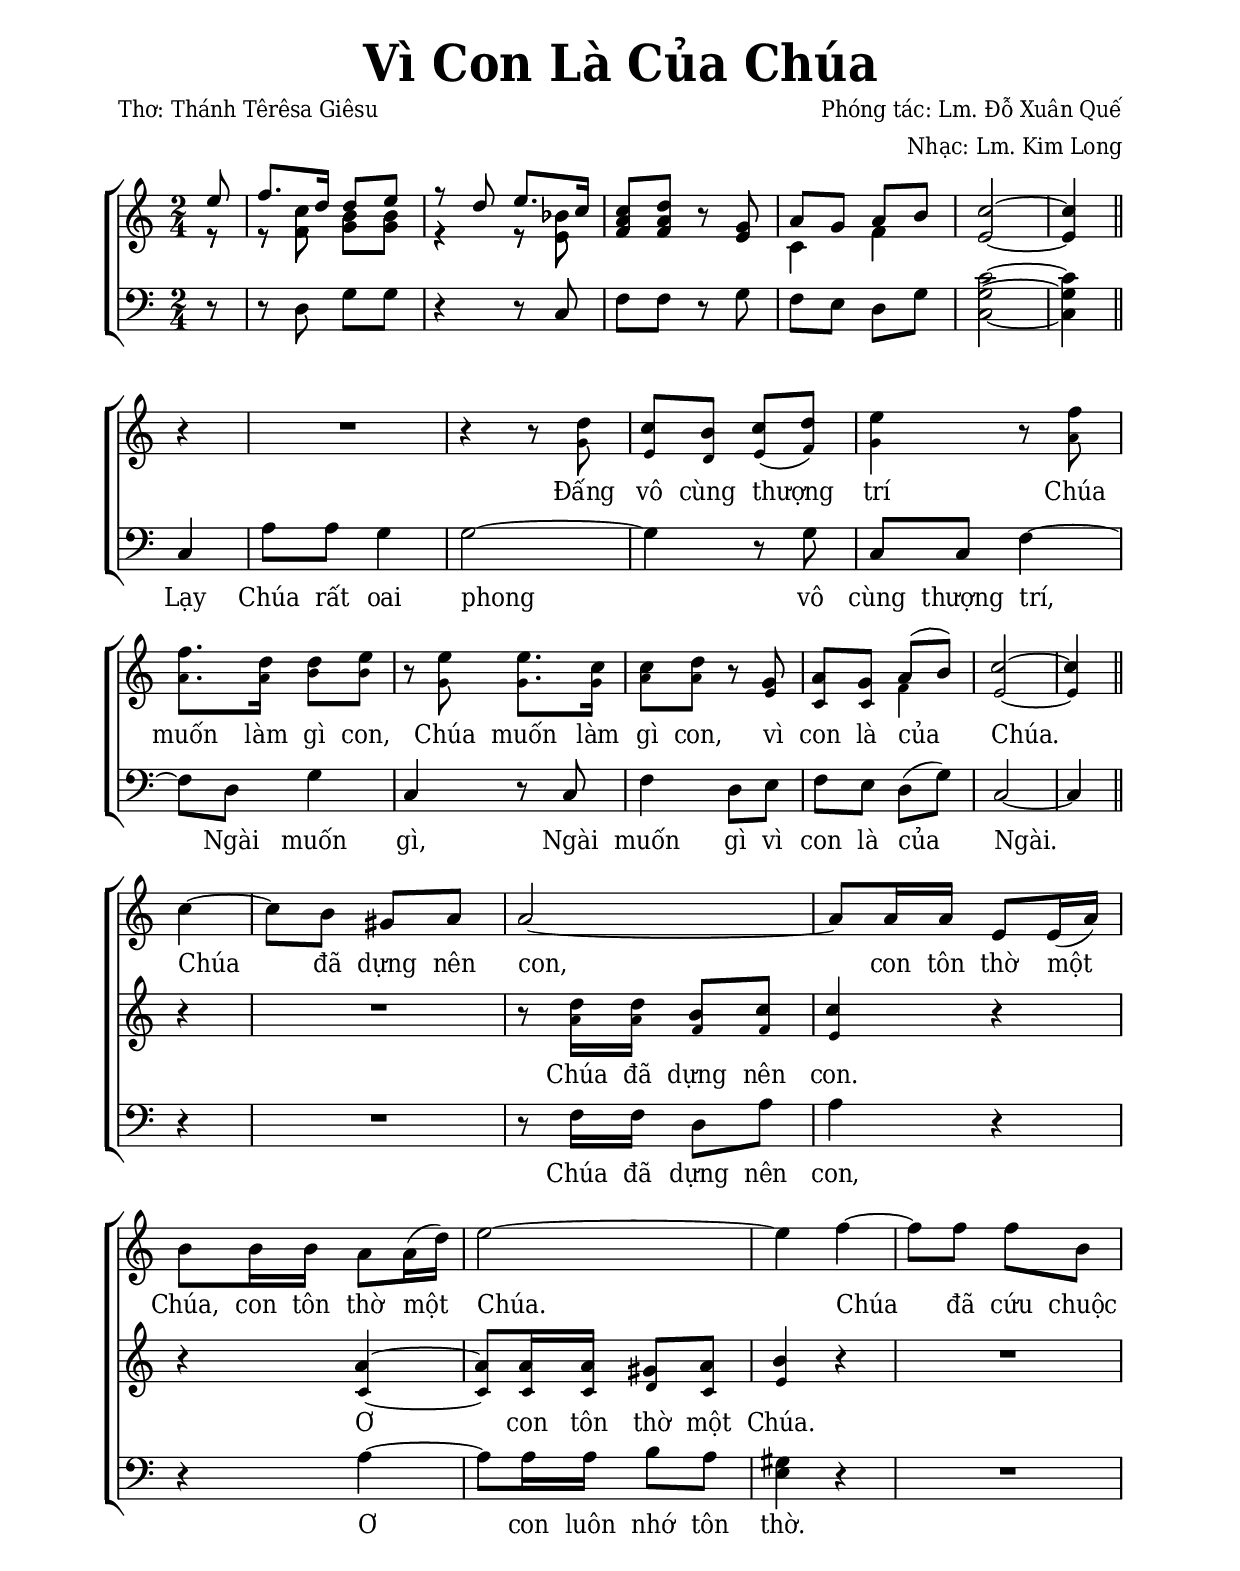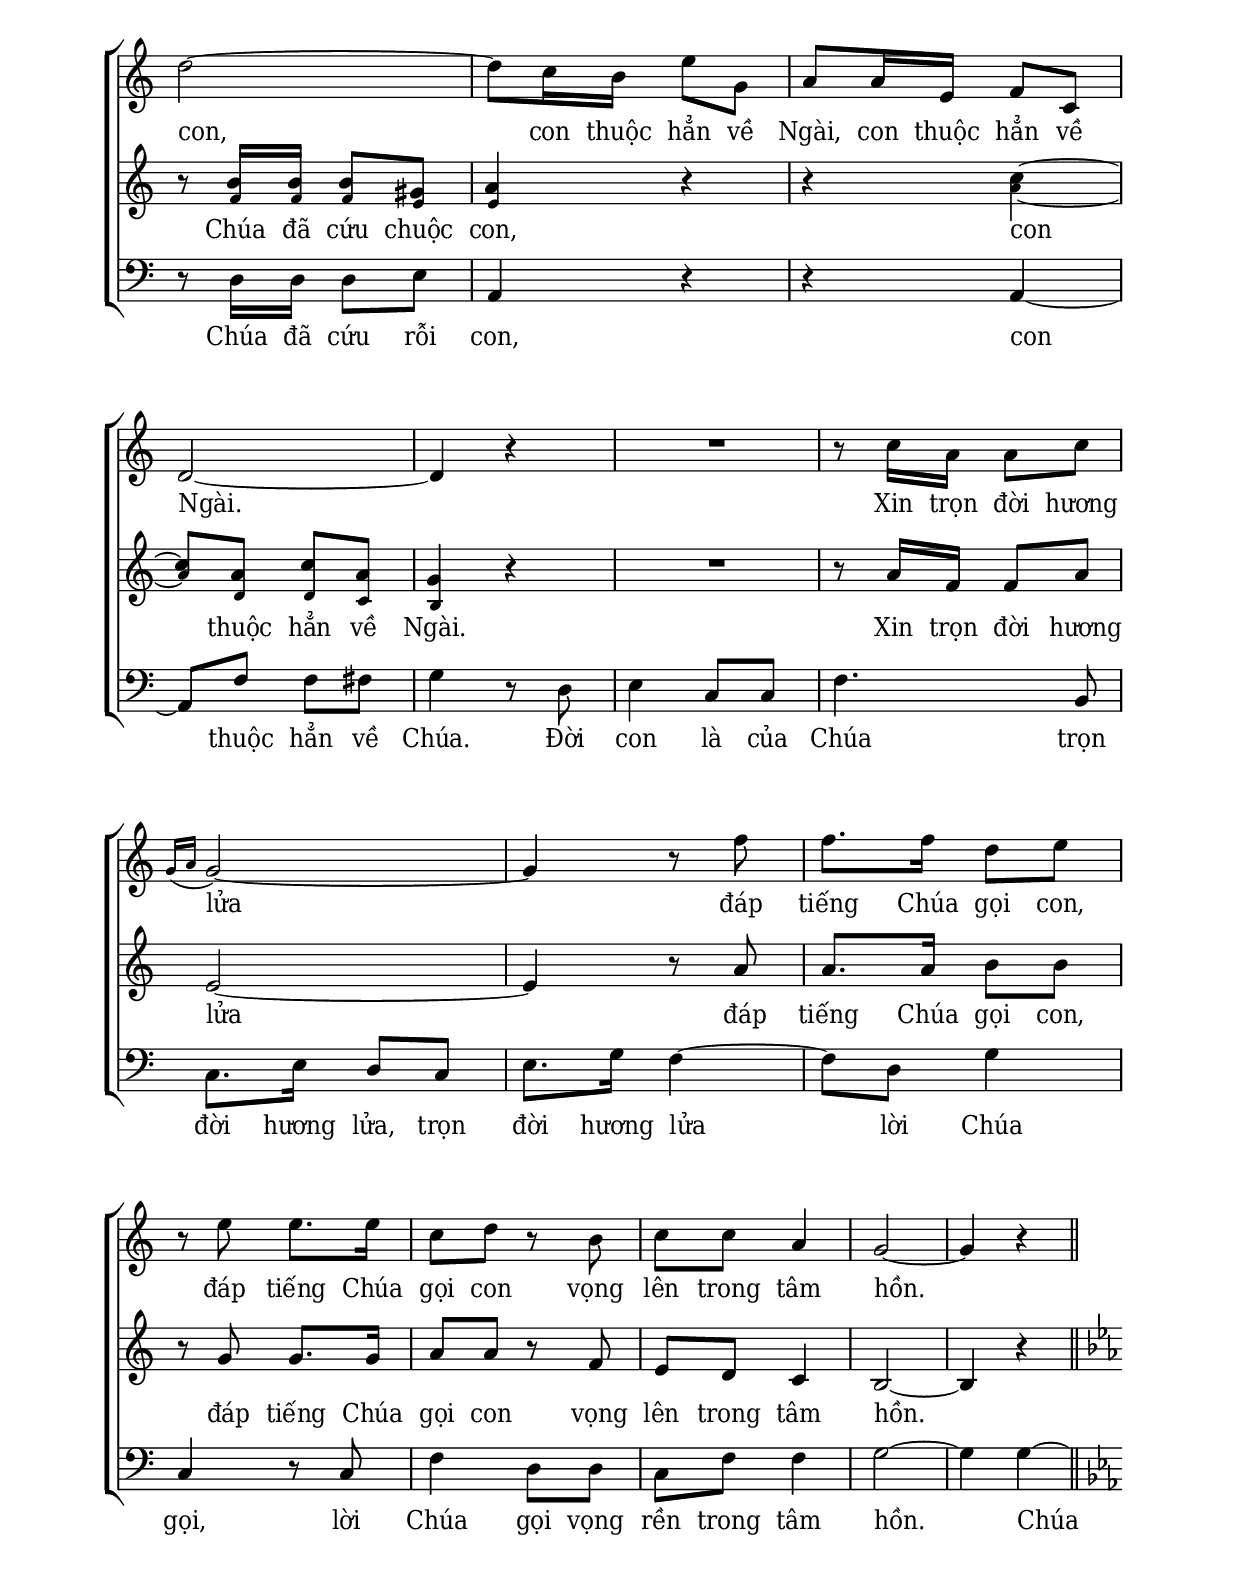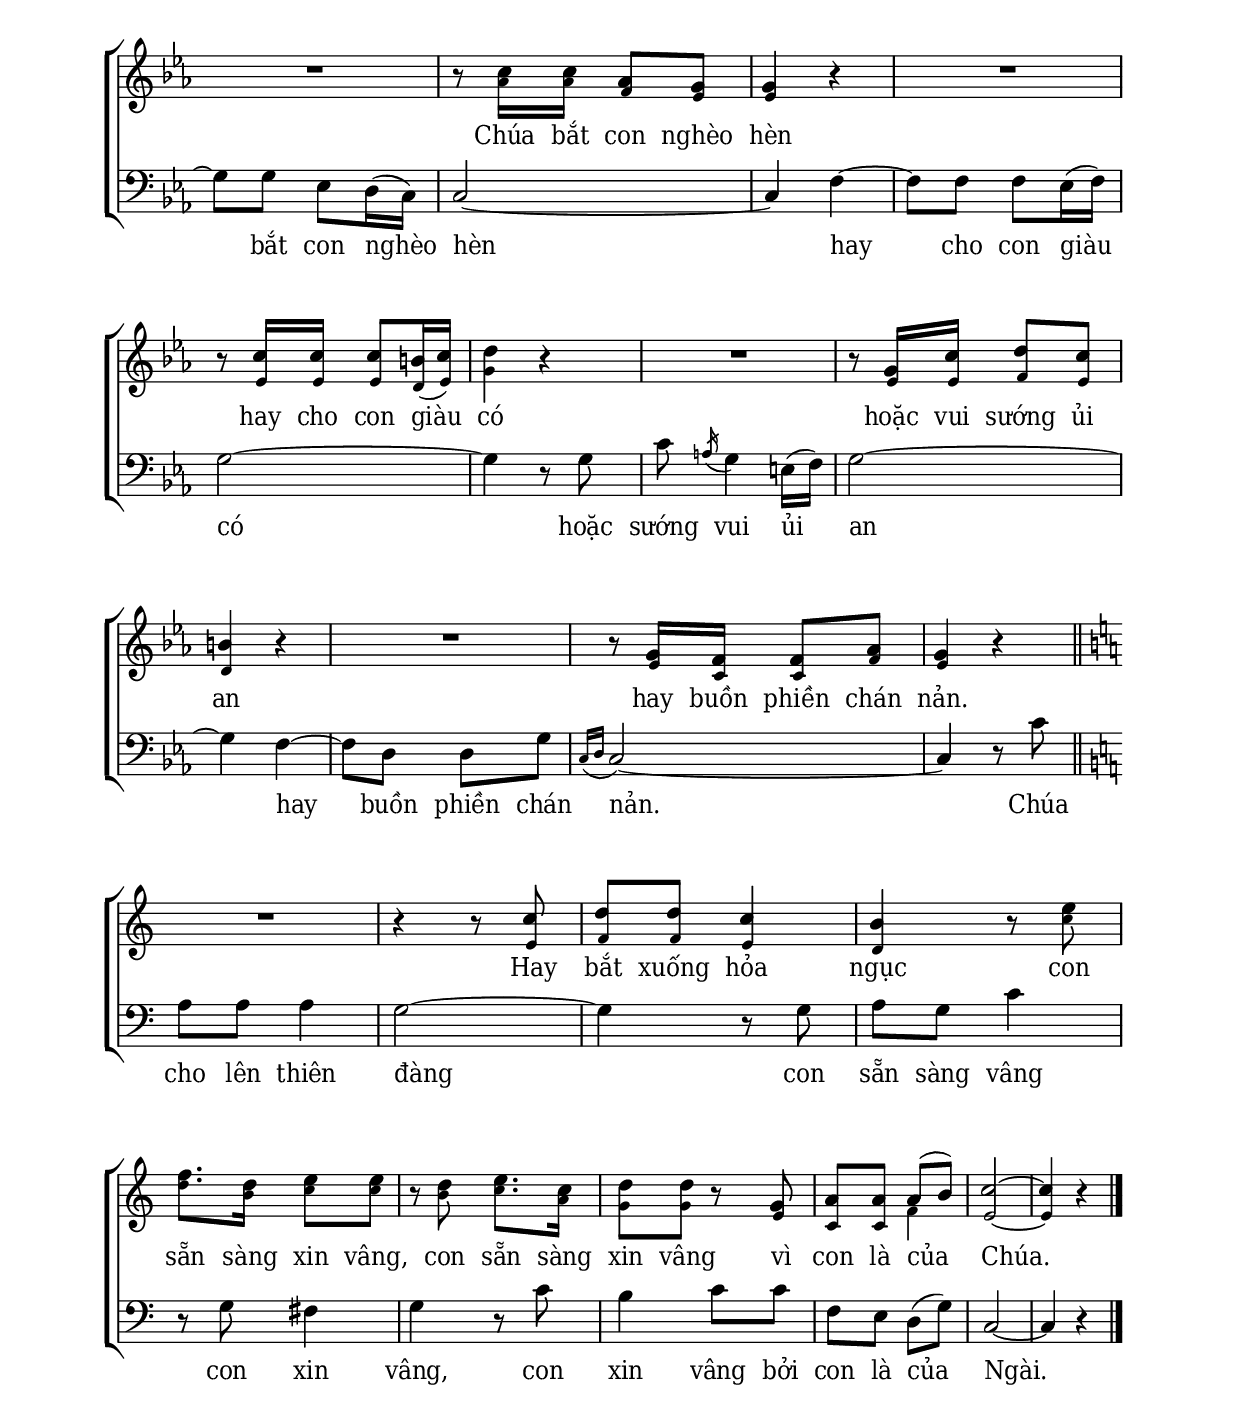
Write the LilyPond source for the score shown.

% Cài đặt chung\
\version "2.22.1"
\include "english.ly"

\header {
  title = \markup { \fontsize #3 "Vì Con Là Của Chúa" }
  poet = "Thơ: Thánh Têrêsa Giêsu"
  composer = "Phóng tác: Lm. Đỗ Xuân Quế"
  arranger = "Nhạc: Lm. Kim Long"
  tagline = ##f
}

% Nhạc
nhacPhienKhucSolo = \relative c'' {
  r8
  R2*5
  r4
  r4
  R2*9
  r4
  c4 ~ |
  c8 b gs a |
  a2 ~ |
  a8 a16 a e8 e16 (a) |
  b8 b16 b a8 a16 (d) |
  e2 ~ |
  e4 f ~ |
  f8 f f b, |
  d2 ~ |
  d8 c16 b e8 g, |
  a a16 e f8 c |
  d2 ~ |
  d4 r |
  R2
  r8 c'16 a a8 c |
  \slashedGrace { g16 (a } g2) ~ |
  g4 r8 f' |
  f8. f16 d8 e |
  r e e8. e16 |
  c8 d r b |
  c c a4 |
  g2 ~ |
  g4 r
}

nhacPhienKhucSop = \relative c'' {
  <<
    {
      \voiceOne
      \partial 8 e8 |
      f8. d16 d8 e
    }
    \new Voice = "splitpart" {
	    \voiceTwo
      r8 |
      r <c f,> <b g> <b g> |
    }
  >>
  \oneVoice
  <<
    {
      \voiceOne r8 d e8. c16 |
    }
    \new Voice = "splitpart" {
	    \voiceTwo
      e,4\rest r8 <bf' e,> |
    }
  >>
  \oneVoice
  <c a f>8 <d a f> r <g, e> |
  <<
    {
      \voiceOne a g a b
    }
    \new Voice = "splitpart" {
	    \voiceTwo
      c,4 f |
    }
  >>
  \oneVoice
  <c' e,>2 ~ |
  <c e,>4 \bar "||" \break
  
  r4 |
  R2
  r4 r8 d |
  c b c (d) |
  e4 r8 f |
  f8. d16 d8 e |
  r e e8. c16 |
  c8 d r g, |
  a g a (b) |
  c2 ~ |
  c4 \bar "||" \break
  
  r4 |
  R2
  r8 d16 d b8 c |
  c4 r |
  r a ~ |
  a8 a16 a gs8 a |
  b4 r |
  R2
  r8 b16 b b8 gs |
  a4 r |
  r c ~ |
  c8 a c a |
  g4 r |
  R2
  r8 a16 f f8 a |
  e2 ~ |
  e4 r8 a |
  a8. a16 b8 b |
  r8 g g8. g16 |
  a8 a r f |
  e d c4 |
  b2 ~ |
  b4  r \bar "||" \break
  
  \key ef \major
  R2
  r8 c'16 c af8 g |
  g4 r |
  R2
  r8 c16 c c8 b!16 (c) |
  d4 r |
  R2
  r8 g,16 c d8 c |
  b!4 r |
  R2
  r8 g16 f f8 af |
  g4 r \bar "||" \break
  
  \key c \major
  R2
  r4 r8 c |
  d d c4 |
  b r8 e |
  f8. d16 e8 e |
  r d e8. c16 |
  d8 d r g, |
  a a a (b) |
  c2 ~ |
  c4 r \bar "|."
}

nhacPhienKhucAlto = \relative c'' {
  r8
  R2*5
  r4
  r4
  R2
  r4 r8 g |
  e d e (f) |
  g4 r8 a |
  a8. a16 b8 b |
  r g g8. g16 |
  a8 a r e |
  c c f4 |
  e2 ~ |
  e4
  
  r
  R2
  r8 a16 a f8 f |
  e4 r |
  r c ~ |
  c8 c16 c d8 c |
  e4 r |
  R2
  r8 f16 f f8 e |
  e4 r |
  r a ~ |
  a8 d, d c |
  b4 r |
  R2
  r8 a'16 f f8 a |
  e2 ~ |
  e4 r8 a |
  a8. a16 b8 b |
  r8 g g8. g16 |
  a8 a r f |
  e d c4 |
  b2 ~ |
  b4 r
  
  \key af \major
  R2
  r8 af'16 af f8 ef |
  ef4 r |
  R2
  r8 ef16 ef ef8 d16 (ef) |
  g4 r |
  R2
  r8 ef16 ef f8 ef |
  d4 r |
  R2
  r8 ef16 c c8 f |
  ef4 r
  
  \key c \major
  R2
  r4 r8 e |
  f f e4 |
  d r8 c' |
  d8. b16 c8 c |
  r b c8. a16 |
  g8 g r e |
  c c f4 |
  e2 ~ |
  e4 r
}

nhacPhienKhucBas = \relative c {
  r8 |
  r d g g |
  r4 r8 c, |
  f f r g |
  f e d g |
  <c g c,>2 ~ |
  <c g c,>4
  
  c, |
  a'8 a g4 |
  g2 ~ |
  g4 r8 g |
  c, c f4 ~ |
  f8 d g4 |
  c, r8 c |
  f4 d8 e |
  f e d (g) |
  c,2 ~ |
  c4
  
  r4
  R2
  r8 f16 f d8 a' |
  a4 r |
  r a ~ |
  a8 a16 a b8 a |
  <gs e>4 r |
  R2
  r8 d16 d d8 e |
  a,4 r |
  r a ~ |
  a8 f' f fs |
  g4 r8 d |
  e4 c8 c |
  f4. b,8 |
  c8. e16 d8 c |
  e8. g16 f4 ~ |
  f8 d g4 |
  c, r8 c |
  f4 d8 d |
  c f f4 |
  g2 ~ |
  g4 g ~ |
  
 \key ef \major
 g8 g ef d16 (c) |
 c2 ~ |
 c4 f ~ |
 f8 f f ef16 (f) |
 g2 ~ |
 g4 r8 g |
 c \slashedGrace { a16 ( } g4) e!16 (f) |
 g2 ~ |
 g4 f ~ |
 f8 d d g |
 \slashedGrace { c,16 (d } c2) ~ |
 c4 r8 c'
 
 \key c \major
 a8 a a4 |
 g2 ~ |
 g4 r8 g |
 a g c4 |
 r8 g fs4 |
 g r8 c |
 b4 c8 c |
 f, e d (g) |
 c,2 ~ |
 c4 r
}

% Lời
loiPhienKhucSolo = \lyrics {
  Chúa đã dựng nên con, con tôn thờ một Chúa,
  con tôn thờ một Chúa.
  Chúa đã cứu chuộc con, con thuộc hẳn về Ngài,
  con thuộc hẳn về Ngài.
  Xin trọn đời hương lửa đáp tiếng Chúa gọi con,
  đáp tiếng Chúa gọi con vọng lên trong tâm hồn.
}

loiPhienKhucSop = \lyrics {
  \repeat unfold 16 { _ }
  Đấng vô cùng thượng trí Chúa muốn làm gì con,
  Chúa muốn làm gì con, vì con là của Chúa.
  Chúa đã dựng nên con.
  Ơ con tôn thờ một Chúa.
  Chúa đã cứu chuộc con,
  con thuộc hẳn về Ngài.
  Xin trọn đời hương lửa đáp tiếng Chúa gọi con,
  đáp tiếng Chúa gọi con vọng lên trong tâm hồn.
  Chúa bắt con nghèo hèn hay cho con giàu có
  hoặc vui sướng ủi an hay buồn phiền chán nản.
  Hay bắt xuống hỏa ngục con sẵn sàng xin vâng,
  con sẵn sàng xin vâng vì con là của Chúa.
}

loiPhienKhucBas = \lyrics {
  \repeat unfold 12 { _ }
  Lạy Chúa rất oai phong vô cùng thượng trí,
  Ngài muốn gì, Ngài muốn gì vì con là của Ngài.
  Chúa đã dựng nên con,
  Ơ con luôn nhớ tôn thờ.
  Chúa đã cứu rỗi con, con thuộc hẳn về Chúa.
  Đời con là của Chúa trọn đời hương lửa,
  trọn đời hương lửa lời Chúa gọi,
  lời Chúa gọi vọng rền trong tâm hồn.
  Chúa bắt con nghèo hèn hay cho con giàu có
  hoặc sướng vui ủi an hay buồn phiền chán nản.
  Chúa cho lên thiên đàng con sẵn sàng vâng
  con xin vâng, con xin vâng bởi con là của Ngài.
}

% Dàn trang
\paper {
  #(set-paper-size "a4")
  top-margin = 20\mm
  bottom-margin = 20\mm
  left-margin = 20\mm
  right-margin = 20\mm
  indent = #0
  #(define fonts
	 (make-pango-font-tree "Deja Vu Serif Condensed"
	 		       "Deja Vu Serif Condensed"
			       "Deja Vu Serif Condensed"
			       (/ 20 20)))
  print-page-number = ##f
  %page-count = 3
  %systems-per-page = 4
}

TongNhip = {
  \key c \major \time 2/4
  \set Timing.beamExceptions = #'()
  \set Timing.baseMoment = #(ly:make-moment 1/4)
}

% Đổi kích thước nốt cho bè phụ
notBePhu =
#(define-music-function (font-size music) (number? ly:music?)
   (for-some-music
     (lambda (m)
       (if (music-is-of-type? m 'rhythmic-event)
           (begin
             (set! (ly:music-property m 'tweaks)
                   (cons `(font-size . ,font-size)
                         (ly:music-property m 'tweaks)))
             #t)
           #f))
     music)
   music)

\score {
  \new ChoirStaff <<
    \new Staff <<
      \new Voice = "beSolo" {
        \clef treble \TongNhip \nhacPhienKhucSolo
      }
      \new Lyrics \lyricsto beSolo \loiPhienKhucSolo
    >>
    \new Staff \with {
        printPartCombineTexts = ##f
      }
      <<
        \new Voice \TongNhip \partCombine 
          \nhacPhienKhucSop
          \notBePhu -2 { \nhacPhienKhucAlto }
        \new NullVoice = beSop \nhacPhienKhucSop
        \new Lyrics \lyricsto beSop \loiPhienKhucSop
        
    >>
    \new Staff <<
      \new Voice = "beBas" {
        \clef bass \TongNhip \nhacPhienKhucBas
      }
      \new Lyrics \lyricsto beBas \loiPhienKhucBas
    >>
  >>
  \layout {
    \override Lyrics.LyricSpace.minimum-distance = #1.5
    \override Score.BarNumber.break-visibility = ##(#f #f #f)
    \context {
      \Staff \RemoveEmptyStaves
      \override VerticalAxisGroup.remove-first = ##t
    }
  } 
}
